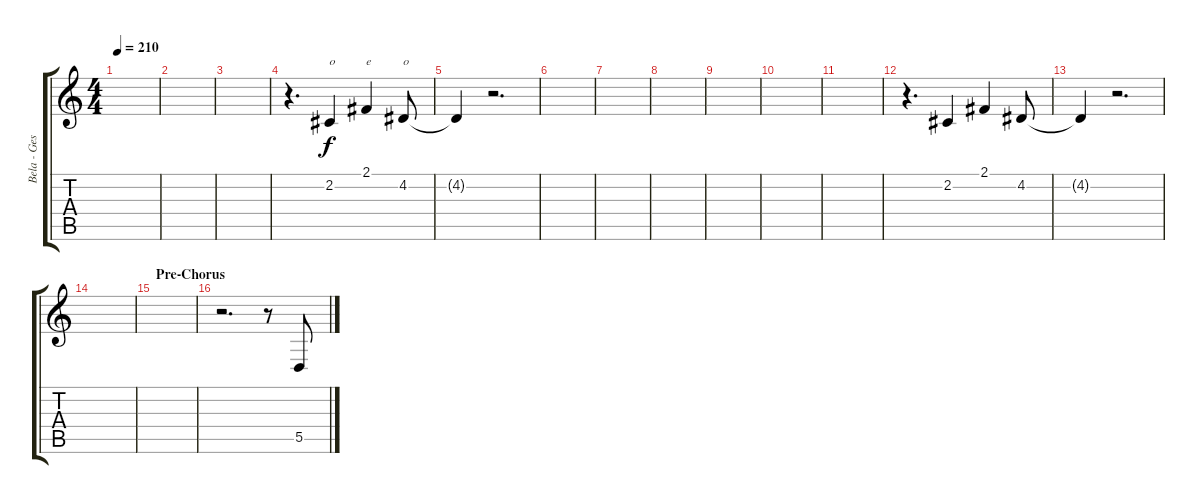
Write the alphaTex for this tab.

\track ("Bela - Gesang" "Bela - Ges") {instrument bassoon}
\staff {score tabs}
\tuning (E4 B3 G3 D3 A2 E2) {hide}
\ts (4 4)
\tempo 210
\clef g2
\ks c
|
|
|
r.4{d} 2.2.4{txt "o"} 2.1.4{txt "e"} 4.2.8{txt "o"} |
4.2{t}.4 r.2{d} |
|
|
|
|
|
|
r.4{d} 2.2.4 2.1.4 4.2.8 |
4.2{t}.4 r.2{d} |
|
\section ("" "Pre-Chorus")
|
r.2{d} r.8 5.5.8
